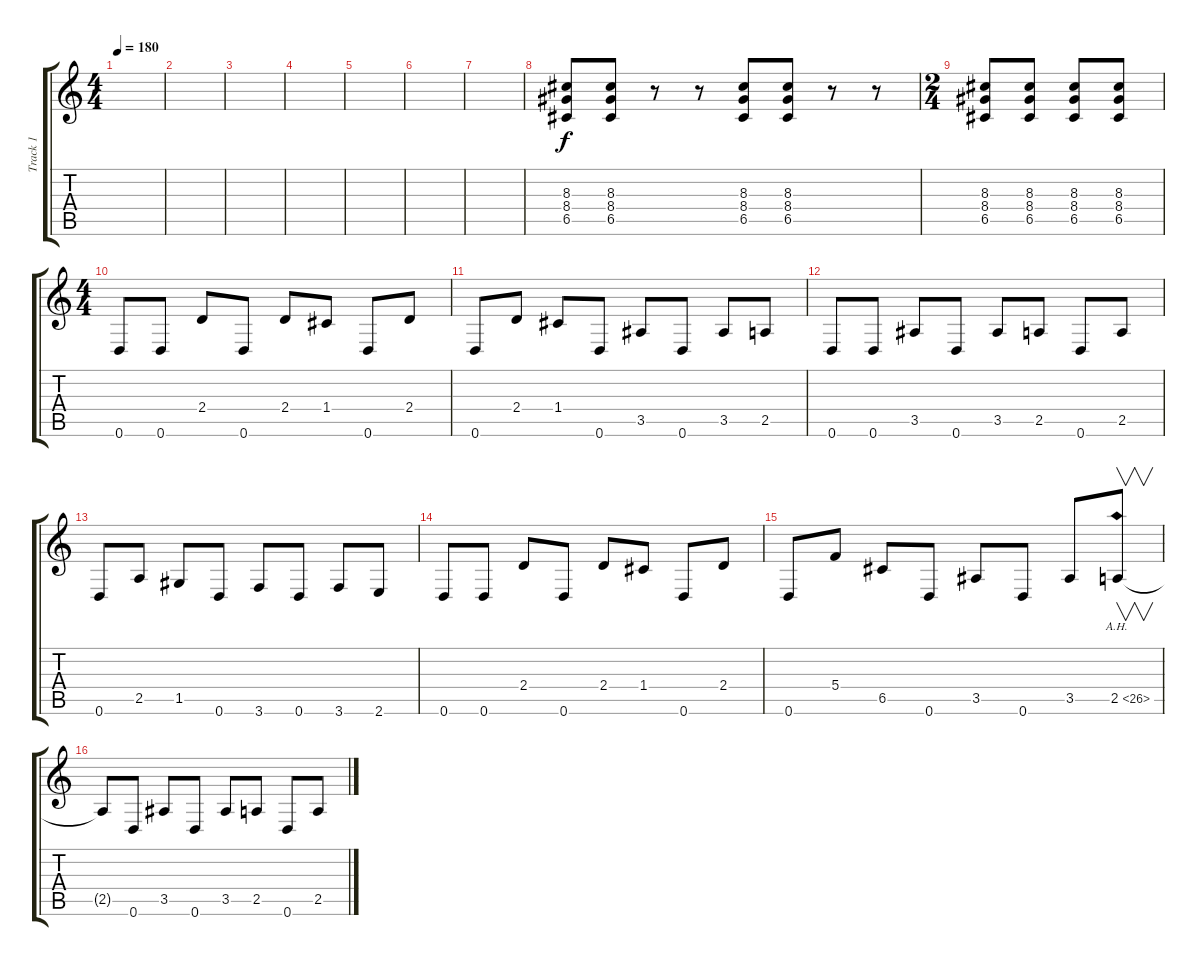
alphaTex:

\track ("Track 1" "Track 1") {instrument distortionguitar}
\staff {score tabs}
\tuning (D4 A3 F3 C3 G2 D2) {hide}
\ts (4 4)
\tempo 180
\clef g2
\ks c
|
|
|
|
|
|
|
(8.3 8.4 6.5).8 (8.3 8.4 6.5).8 r.8 r.8 (8.3 8.4 6.5).8 (8.3 8.4 6.5).8 r.8 r.8 |
\ts (2 4)
(8.3 8.4 6.5).8 (8.3 8.4 6.5).8 (8.3 8.4 6.5).8 (8.3 8.4 6.5).8 |
\ts (4 4)
0.6.8 0.6.8 2.4.8 0.6.8 2.4.8 1.4.8 0.6.8 2.4.8 |
0.6.8 2.4.8 1.4.8 0.6.8 3.5.8 0.6.8 3.5.8 2.5.8 |
0.6.8 0.6.8 3.5.8 0.6.8 3.5.8 2.5.8 0.6.8 2.5.8 |
0.6.8 2.5.8 1.5.8 0.6.8 3.6.8 0.6.8 3.6.8 2.6.8 |
0.6.8 0.6.8 2.4.8 0.6.8 2.4.8 1.4.8 0.6.8 2.4.8 |
0.6.8 5.4.8 6.5.8 0.6.8 3.5.8 0.6.8 3.5.8 2.5{ah 24}.8{v} |
2.5{t}.8 0.6.8 3.5.8 0.6.8 3.5.8 2.5.8 0.6.8 2.5.8
